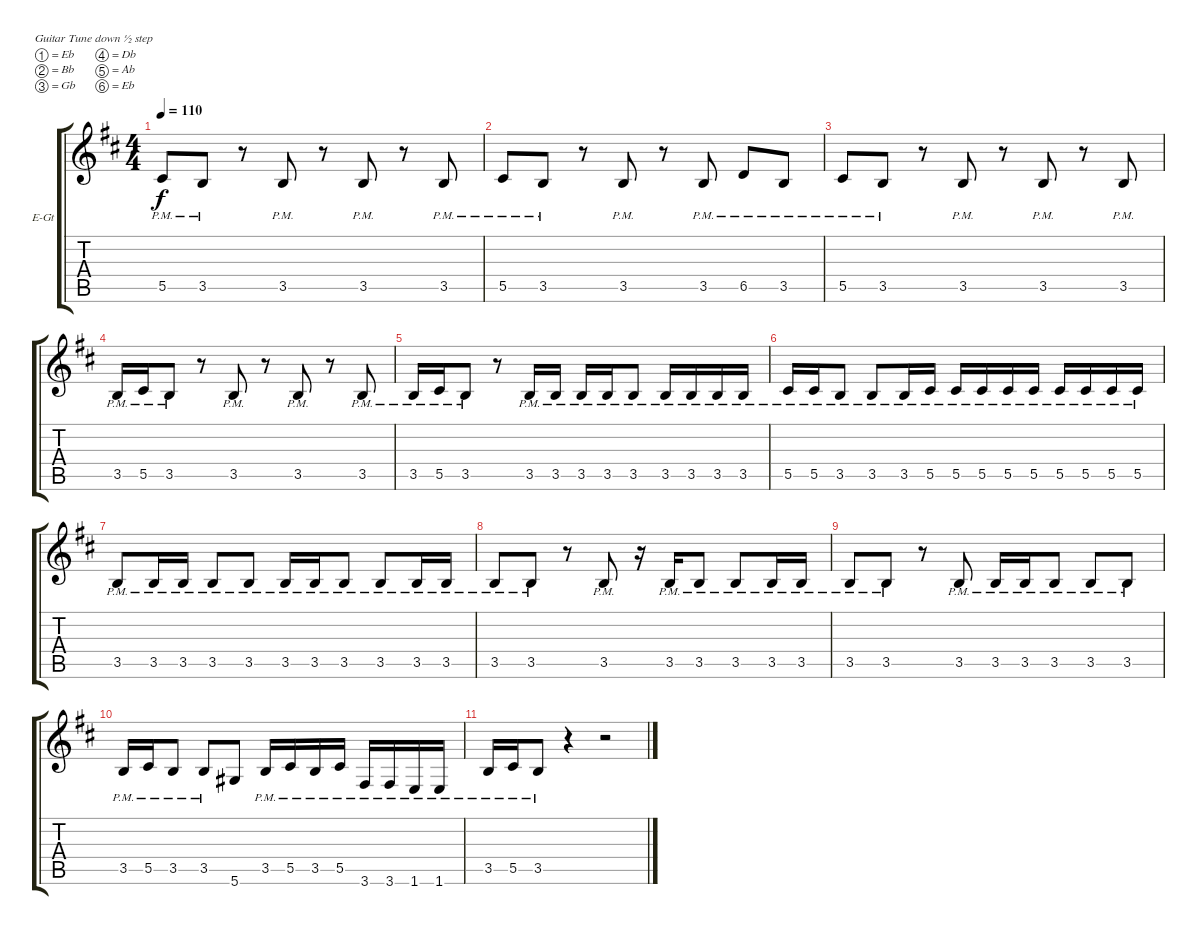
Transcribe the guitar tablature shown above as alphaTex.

\bracketExtendMode groupsimilarinstruments
\firstSystemTrackNameOrientation horizontal
\otherSystemsTrackNameOrientation horizontal
\track ("Untitled" "E-Gt") {instrument overdrivenguitar}
\staff {score tabs}
\tuning (Eb4 Bb3 Gb3 Db3 Ab2 Eb2)
\ts (4 4)
\tempo 110
\clef g2
\ks d
5.5{pm}.8{dy f} 3.5{pm}.8 r.8 3.5{pm}.8 r.8 3.5{pm}.8 r.8 3.5{pm}.8 |
5.5{pm}.8 3.5{pm}.8 r.8 3.5{pm}.8 r.8 3.5{pm}.8 6.5{pm}.8 3.5{pm}.8 |
5.5{pm}.8 3.5{pm}.8 r.8 3.5{pm}.8 r.8 3.5{pm}.8 r.8 3.5{pm}.8 |
3.5{pm}.16 5.5{pm}.16 3.5{pm}.8 r.8 3.5{pm}.8 r.8 3.5{pm}.8 r.8 3.5{pm}.8 |
3.5{pm}.16 5.5{pm}.16 3.5{pm}.8 r.8 3.5{pm}.16 3.5{pm}.16 3.5{pm}.16 3.5{pm}.16 3.5{pm}.8 3.5{pm}.16 3.5{pm}.16 3.5{pm}.16 3.5{pm}.16 |
5.5{pm}.16 5.5{pm}.16 3.5{pm}.8 3.5{pm}.8 3.5{pm}.16 5.5{pm}.16 5.5{pm}.16 5.5{pm}.16 5.5{pm}.16 5.5{pm}.16 5.5{pm}.16 5.5{pm}.16 5.5{pm}.16 5.5{pm}.16 |
3.5{pm}.8 3.5{pm}.16 3.5{pm}.16 3.5{pm}.8 3.5{pm}.8 3.5{pm}.16 3.5{pm}.16 3.5{pm}.8 3.5{pm}.8 3.5{pm}.16 3.5{pm}.16 |
3.5{pm}.8 3.5{pm}.8 r.8 3.5{pm}.8 r.16 3.5{pm}.16 3.5{pm}.8 3.5{pm}.8 3.5{pm}.16 3.5{pm}.16 |
3.5{pm}.8 3.5{pm}.8 r.8 3.5{pm}.8 3.5{pm}.16 3.5{pm}.16 3.5{pm}.8 3.5{pm}.8 3.5{pm}.8 |
3.5{pm}.16 5.5{pm}.16 3.5{pm}.8 3.5{pm}.8 5.6.8 3.5{pm}.16 5.5{pm}.16 3.5{pm}.16 5.5{pm}.16 3.6{pm}.16 3.6{pm}.16 1.6{pm}.16 1.6{pm}.16 |
3.5{pm}.16 5.5{pm}.16 3.5{pm}.8 r.4 r.2
